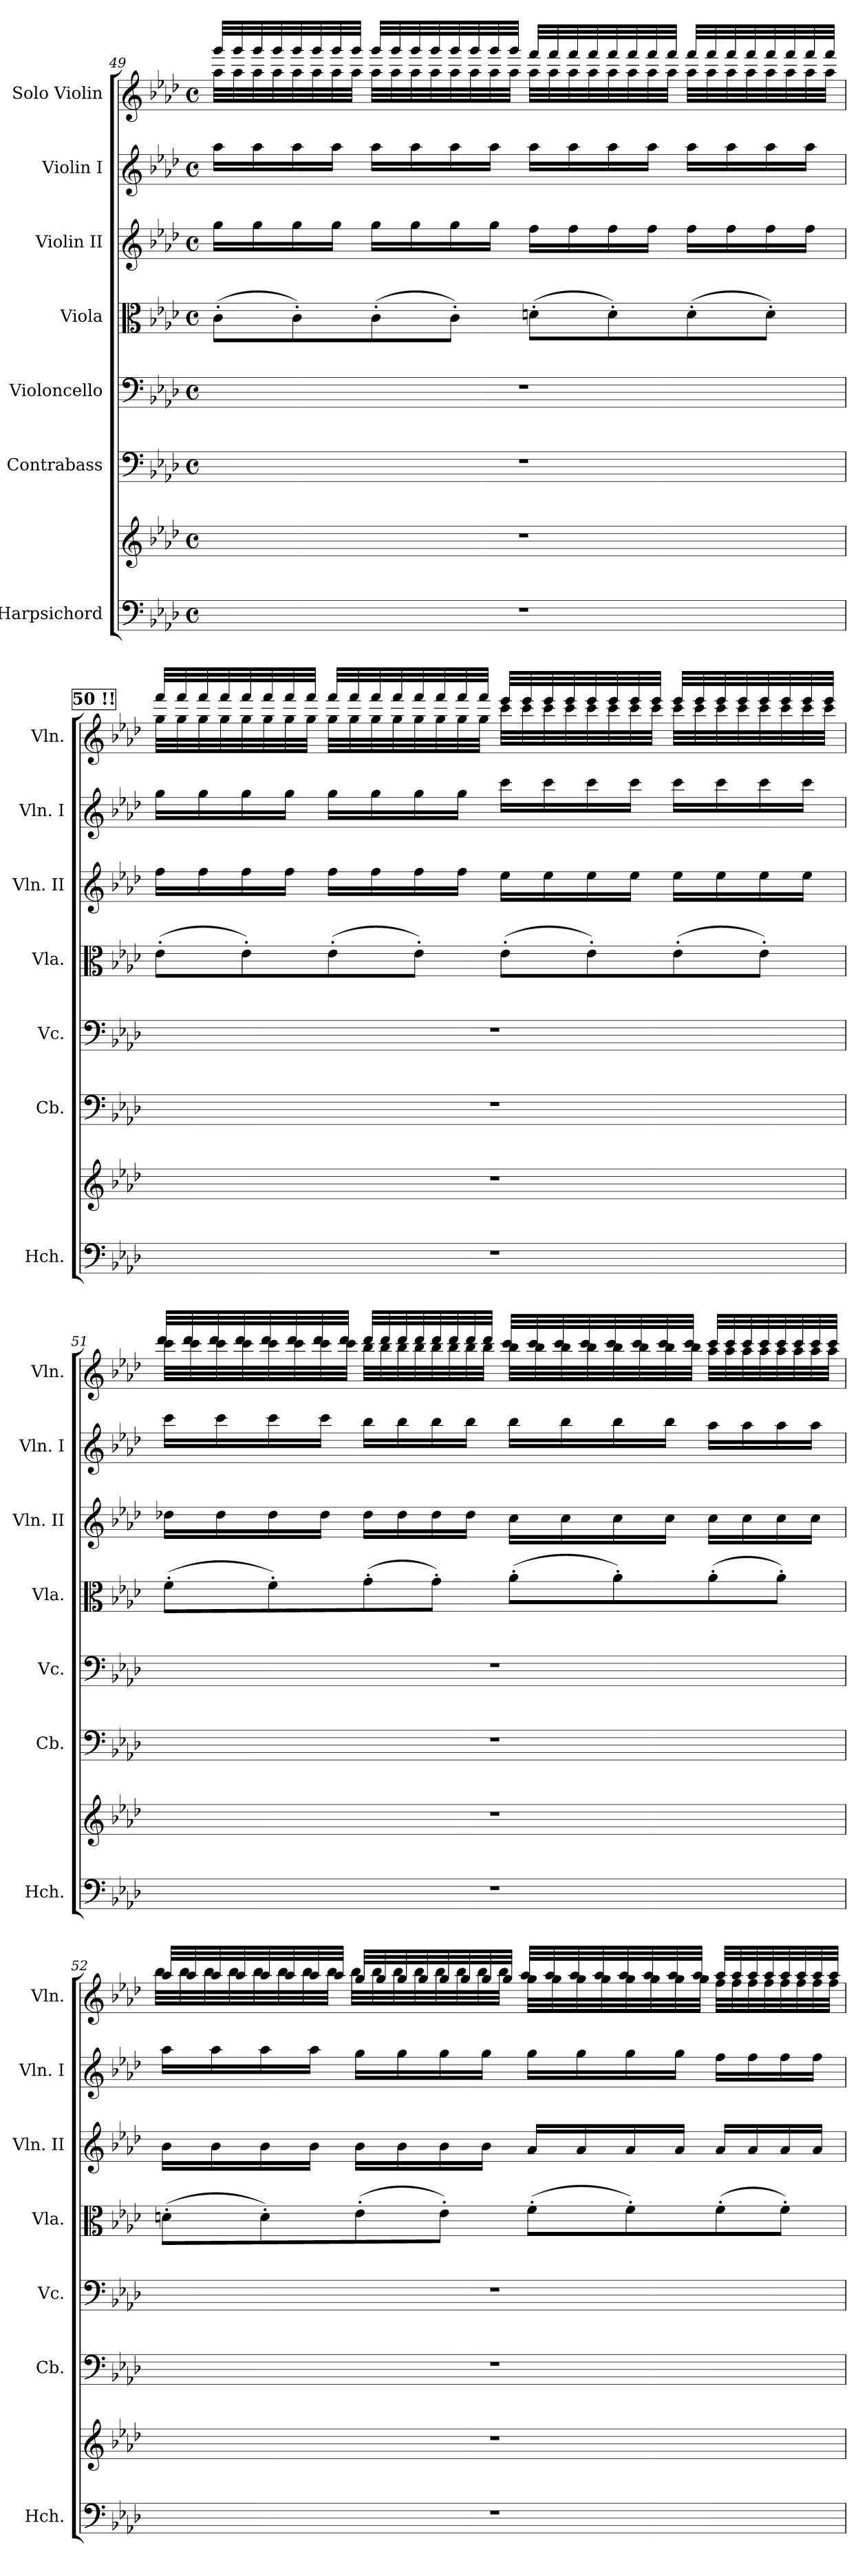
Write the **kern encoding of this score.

**kern	**kern	**kern	**kern	**kern	**kern	**kern	**kern
*part7	*part7	*part6	*part5	*part4	*part3	*part2	*part1
*staff8	*staff7	*staff6	*staff5	*staff4	*staff3	*staff2	*staff1
*I"Harpsichord	*	*I"Contrabass	*I"Violoncello	*I"Viola	*I"Violin II	*I"Violin I	*I"Solo Violin
*I'Hch.	*	*I'Cb.	*I'Vc.	*I'Vla.	*I'Vln. II	*I'Vln. I	*I'Vln.
!!LO:PB:g=z
*clefF4	*clefG2	*clefF4	*clefF4	*clefC3	*clefG2	*clefG2	*clefG2
*	*	*ITrd7c12	*	*	*	*	*
*k[b-e-a-d-]	*k[b-e-a-d-]	*k[b-e-a-d-]	*k[b-e-a-d-]	*k[b-e-a-d-]	*k[b-e-a-d-]	*k[b-e-a-d-]	*k[b-e-a-d-]
*M4/4	*M4/4	*M4/4	*M4/4	*M4/4	*M4/4	*M4/4	*M4/4
*met(c)	*met(c)	*met(c)	*met(c)	*met(c)	*met(c)	*met(c)	*met(c)
=49	=49	=49	=49	=49	=49	=49	=49
*	*	*	*	*	*	*	*^
1r	1r	1r	1r	(>8c'\L	16gg\LL	16aa-\LL	32aa-\LLL	32ggg/LLL
.	.	.	.	.	.	.	32aa-\	32ggg/
.	.	.	.	.	16gg\	16aa-\	32aa-\	32ggg/
.	.	.	.	.	.	.	32aa-\	32ggg/
.	.	.	.	8c'\)	16gg\	16aa-\	32aa-\	32ggg/
.	.	.	.	.	.	.	32aa-\	32ggg/
.	.	.	.	.	16gg\JJ	16aa-\JJ	32aa-\	32ggg/
.	.	.	.	.	.	.	32aa-\JJJ	32ggg/JJJ
.	.	.	.	(>8c'\	16gg\LL	16aa-\LL	32aa-\LLL	32ggg/LLL
.	.	.	.	.	.	.	32aa-\	32ggg/
.	.	.	.	.	16gg\	16aa-\	32aa-\	32ggg/
.	.	.	.	.	.	.	32aa-\	32ggg/
.	.	.	.	8c'\J)	16gg\	16aa-\	32aa-\	32ggg/
.	.	.	.	.	.	.	32aa-\	32ggg/
.	.	.	.	.	16gg\JJ	16aa-\JJ	32aa-\	32ggg/
.	.	.	.	.	.	.	32aa-\JJJ	32ggg/JJJ
.	.	.	.	(>8dn'\L	16ff\LL	16aa-\LL	32aa-\LLL	32fff/LLL
.	.	.	.	.	.	.	32aa-\	32fff/
.	.	.	.	.	16ff\	16aa-\	32aa-\	32fff/
.	.	.	.	.	.	.	32aa-\	32fff/
.	.	.	.	8d'\)	16ff\	16aa-\	32aa-\	32fff/
.	.	.	.	.	.	.	32aa-\	32fff/
.	.	.	.	.	16ff\JJ	16aa-\JJ	32aa-\	32fff/
.	.	.	.	.	.	.	32aa-\JJJ	32fff/JJJ
.	.	.	.	(>8d'\	16ff\LL	16aa-\LL	32aa-\LLL	32fff/LLL
.	.	.	.	.	.	.	32aa-\	32fff/
.	.	.	.	.	16ff\	16aa-\	32aa-\	32fff/
.	.	.	.	.	.	.	32aa-\	32fff/
.	.	.	.	8d'\J)	16ff\	16aa-\	32aa-\	32fff/
.	.	.	.	.	.	.	32aa-\	32fff/
.	.	.	.	.	16ff\JJ	16aa-\JJ	32aa-\	32fff/
.	.	.	.	.	.	.	32aa-\JJJ	32fff/JJJ
!!LO:PB:g=z	!!
!!LO:REH:place=s1:a:B:fs=14:t=50	!!
=50	=50	=50	=50	=50	=50	=50	=50	=50
1r	1r	1r	1r	(>8e-'\L	16ff\LL	16gg\LL	32gg\LLL	32fff/LLL
.	.	.	.	.	.	.	32gg\	32fff/
.	.	.	.	.	16ff\	16gg\	32gg\	32fff/
.	.	.	.	.	.	.	32gg\	32fff/
.	.	.	.	8e-'\)	16ff\	16gg\	32gg\	32fff/
.	.	.	.	.	.	.	32gg\	32fff/
.	.	.	.	.	16ff\JJ	16gg\JJ	32gg\	32fff/
.	.	.	.	.	.	.	32gg\JJJ	32fff/JJJ
.	.	.	.	(>8e-'\	16ff\LL	16gg\LL	32gg\LLL	32fff/LLL
.	.	.	.	.	.	.	32gg\	32fff/
.	.	.	.	.	16ff\	16gg\	32gg\	32fff/
.	.	.	.	.	.	.	32gg\	32fff/
.	.	.	.	8e-'\J)	16ff\	16gg\	32gg\	32fff/
.	.	.	.	.	.	.	32gg\	32fff/
.	.	.	.	.	16ff\JJ	16gg\JJ	32gg\	32fff/
.	.	.	.	.	.	.	32gg\JJJ	32fff/JJJ
.	.	.	.	(>8e-'\L	16ee-\LL	16ccc\LL	32ccc\LLL	32eee-/LLL
.	.	.	.	.	.	.	32ccc\	32eee-/
.	.	.	.	.	16ee-\	16ccc\	32ccc\	32eee-/
.	.	.	.	.	.	.	32ccc\	32eee-/
.	.	.	.	8e-'\)	16ee-\	16ccc\	32ccc\	32eee-/
.	.	.	.	.	.	.	32ccc\	32eee-/
.	.	.	.	.	16ee-\JJ	16ccc\JJ	32ccc\	32eee-/
.	.	.	.	.	.	.	32ccc\JJJ	32eee-/JJJ
.	.	.	.	(>8e-'\	16ee-\LL	16ccc\LL	32ccc\LLL	32eee-/LLL
.	.	.	.	.	.	.	32ccc\	32eee-/
.	.	.	.	.	16ee-\	16ccc\	32ccc\	32eee-/
.	.	.	.	.	.	.	32ccc\	32eee-/
.	.	.	.	8e-'\J)	16ee-\	16ccc\	32ccc\	32eee-/
.	.	.	.	.	.	.	32ccc\	32eee-/
.	.	.	.	.	16ee-\JJ	16ccc\JJ	32ccc\	32eee-/
.	.	.	.	.	.	.	32ccc\JJJ	32eee-/JJJ
!!LO:PB:g=z	!!
=51	=51	=51	=51	=51	=51	=51	=51	=51
1r	1r	1r	1r	(>8f'\L	16dd-X\LL	16ccc\LL	32ccc\LLL	32ddd-/LLL
.	.	.	.	.	.	.	32ccc\	32ddd-/
.	.	.	.	.	16dd-\	16ccc\	32ccc\	32ddd-/
.	.	.	.	.	.	.	32ccc\	32ddd-/
.	.	.	.	8f'\)	16dd-\	16ccc\	32ccc\	32ddd-/
.	.	.	.	.	.	.	32ccc\	32ddd-/
.	.	.	.	.	16dd-\JJ	16ccc\JJ	32ccc\	32ddd-/
.	.	.	.	.	.	.	32ccc\JJJ	32ddd-/JJJ
.	.	.	.	(>8g'\	16dd-\LL	16bb-\LL	32bb-\LLL	32ddd-/LLL
.	.	.	.	.	.	.	32bb-\	32ddd-/
.	.	.	.	.	16dd-\	16bb-\	32bb-\	32ddd-/
.	.	.	.	.	.	.	32bb-\	32ddd-/
.	.	.	.	8g'\J)	16dd-\	16bb-\	32bb-\	32ddd-/
.	.	.	.	.	.	.	32bb-\	32ddd-/
.	.	.	.	.	16dd-\JJ	16bb-\JJ	32bb-\	32ddd-/
.	.	.	.	.	.	.	32bb-\JJJ	32ddd-/JJJ
.	.	.	.	(>8a-'\L	16cc\LL	16bb-\LL	32bb-\LLL	32ccc/LLL
.	.	.	.	.	.	.	32bb-\	32ccc/
.	.	.	.	.	16cc\	16bb-\	32bb-\	32ccc/
.	.	.	.	.	.	.	32bb-\	32ccc/
.	.	.	.	8a-'\)	16cc\	16bb-\	32bb-\	32ccc/
.	.	.	.	.	.	.	32bb-\	32ccc/
.	.	.	.	.	16cc\JJ	16bb-\JJ	32bb-\	32ccc/
.	.	.	.	.	.	.	32bb-\JJJ	32ccc/JJJ
.	.	.	.	(>8a-'\	16cc\LL	16aa-\LL	32aa-\LLL	32ccc/LLL
.	.	.	.	.	.	.	32aa-\	32ccc/
.	.	.	.	.	16cc\	16aa-\	32aa-\	32ccc/
.	.	.	.	.	.	.	32aa-\	32ccc/
.	.	.	.	8a-'\J)	16cc\	16aa-\	32aa-\	32ccc/
.	.	.	.	.	.	.	32aa-\	32ccc/
.	.	.	.	.	16cc\JJ	16aa-\JJ	32aa-\	32ccc/
.	.	.	.	.	.	.	32aa-\JJJ	32ccc/JJJ
!!LO:PB:g=z	!!
=52	=52	=52	=52	=52	=52	=52	=52	=52
1r	1r	1r	1r	(>8dn'\L	16b-\LL	16aa-\LL	32aa-/LLL	32bb-\LLL
.	.	.	.	.	.	.	32aa-/	32bb-\
.	.	.	.	.	16b-\	16aa-\	32aa-/	32bb-\
.	.	.	.	.	.	.	32aa-/	32bb-\
.	.	.	.	8d'\)	16b-\	16aa-\	32aa-/	32bb-\
.	.	.	.	.	.	.	32aa-/	32bb-\
.	.	.	.	.	16b-\JJ	16aa-\JJ	32aa-/	32bb-\
.	.	.	.	.	.	.	32aa-/JJJ	32bb-\JJJ
.	.	.	.	(>8e-'\	16b-\LL	16gg\LL	32gg/LLL	32bb-\LLL
.	.	.	.	.	.	.	32gg/	32bb-\
.	.	.	.	.	16b-\	16gg\	32gg/	32bb-\
.	.	.	.	.	.	.	32gg/	32bb-\
.	.	.	.	8e-'\J)	16b-\	16gg\	32gg/	32bb-\
.	.	.	.	.	.	.	32gg/	32bb-\
.	.	.	.	.	16b-\JJ	16gg\JJ	32gg/	32bb-\
.	.	.	.	.	.	.	32gg/JJJ	32bb-\JJJ
.	.	.	.	(>8f'\L	16a-/LL	16gg\LL	32gg\LLL	32aa-/LLL
.	.	.	.	.	.	.	32gg\	32aa-/
.	.	.	.	.	16a-/	16gg\	32gg\	32aa-/
.	.	.	.	.	.	.	32gg\	32aa-/
.	.	.	.	8f'\)	16a-/	16gg\	32gg\	32aa-/
.	.	.	.	.	.	.	32gg\	32aa-/
.	.	.	.	.	16a-/JJ	16gg\JJ	32gg\	32aa-/
.	.	.	.	.	.	.	32gg\JJJ	32aa-/JJJ
.	.	.	.	(>8f'\	16a-/LL	16ff\LL	32ff\LLL	32aa-/LLL
.	.	.	.	.	.	.	32ff\	32aa-/
.	.	.	.	.	16a-/	16ff\	32ff\	32aa-/
.	.	.	.	.	.	.	32ff\	32aa-/
.	.	.	.	8f'\J)	16a-/	16ff\	32ff\	32aa-/
.	.	.	.	.	.	.	32ff\	32aa-/
.	.	.	.	.	16a-/JJ	16ff\JJ	32ff\	32aa-/
.	.	.	.	.	.	.	32ff\JJJ	32aa-/JJJ
*	*	*	*	*	*	*	*v	*v
=	=	=	=	=	=	=	=
*-	*-	*-	*-	*-	*-	*-	*-
